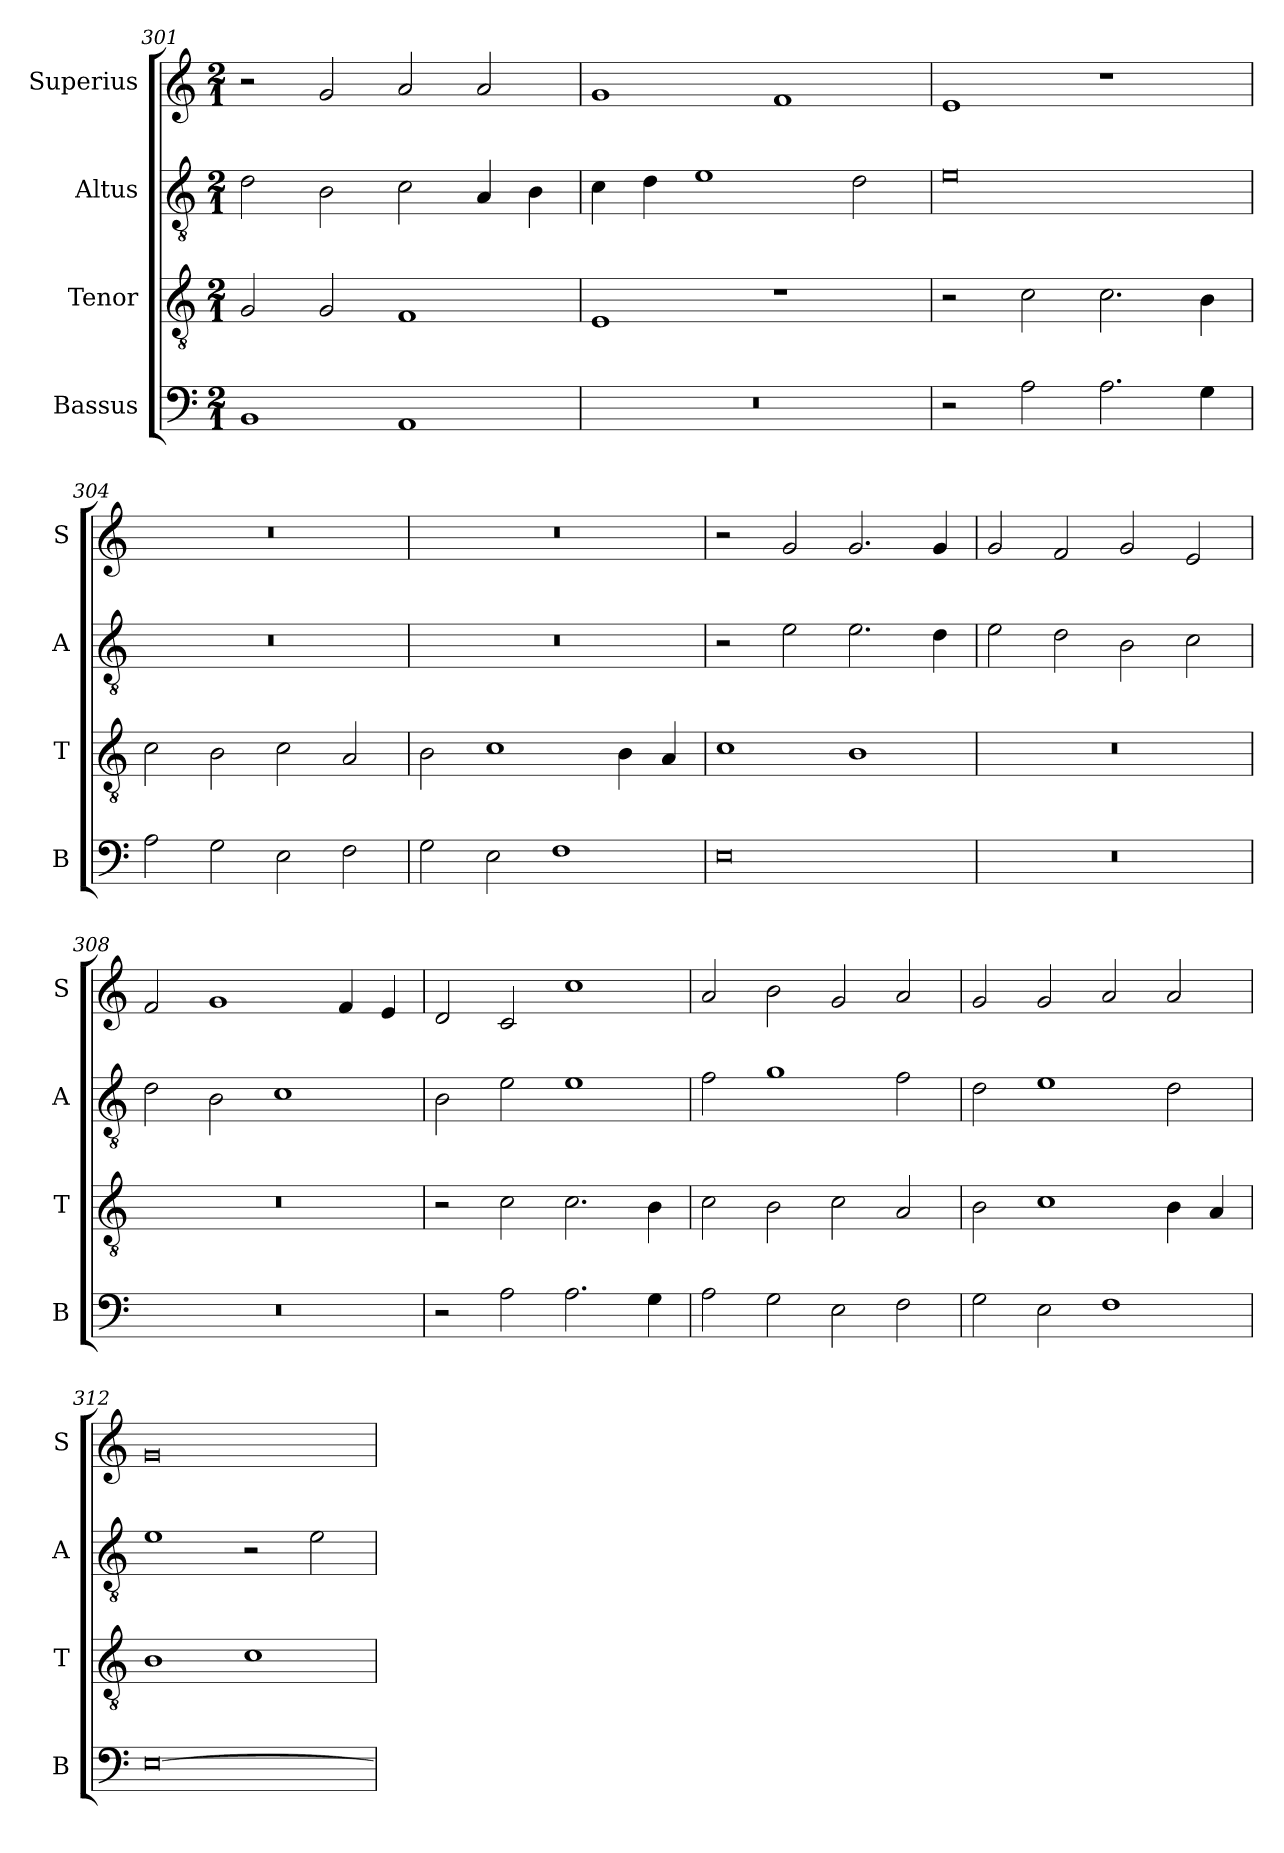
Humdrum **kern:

**kern	**kern	**kern	**kern
*part4	*part3	*part2	*part1
*staff4	*staff3	*staff2	*staff1
*I"Bassus	*I"Tenor	*I"Altus	*I"Superius
*I'B	*I'T	*I'A	*I'S
*clefF4	*clefGv2	*clefGv2	*clefG2
*k[]	*k[]	*k[]	*k[]
*M2/1	*M2/1	*M2/1	*M2/1
=301	=301	=301	=301
1BB	2G/	2d\	2r
.	2G/	2B\	2g/
1AA	1F	2c\	2a/
.	.	4A/	2a/
.	.	4B\	.
=302	=302	=302	=302
0r	1E	4c\	1g
.	.	4d\	.
.	.	1e	.
.	1r	.	1f
.	.	2d\	.
=303	=303	=303	=303
2r	2r	0e	1e
2A\	2c\	.	.
2.A\	2.c\	.	1r
4G\	4B\	.	.
=304	=304	=304	=304
2A\	2c\	0r	0r
2G\	2B\	.	.
2E\	2c\	.	.
2F\	2A/	.	.
=305	=305	=305	=305
2G\	2B\	0r	0r
2E\	1c	.	.
1F	.	.	.
.	4B\	.	.
.	4A/	.	.
=306	=306	=306	=306
0E	1c	2r	2r
.	.	2e\	2g/
.	1B	2.e\	2.g/
.	.	4d\	4g/
=307	=307	=307	=307
0r	0r	2e\	2g/
.	.	2d\	2f/
.	.	2B\	2g/
.	.	2c\	2e/
=308	=308	=308	=308
0r	0r	2d\	2f/
.	.	2B\	1g
.	.	1c	.
.	.	.	4f/
.	.	.	4e/
=309	=309	=309	=309
2r	2r	2B\	2d/
2A\	2c\	2e\	2c/
2.A\	2.c\	1e	1cc
4G\	4B\	.	.
=310	=310	=310	=310
2A\	2c\	2f\	2a/
2G\	2B\	1g	2b\
2E\	2c\	.	2g/
2F\	2A/	2f\	2a/
=311	=311	=311	=311
2G\	2B\	2d\	2g/
2E\	1c	1e	2g/
1F	.	.	2a/
.	4B\	2d\	2a/
.	4A/	.	.
=312	=312	=312	=312
[0E	1B	1e	0g
.	1c	2r	.
.	.	2e\	.
=	=	=	=
*-	*-	*-	*-
